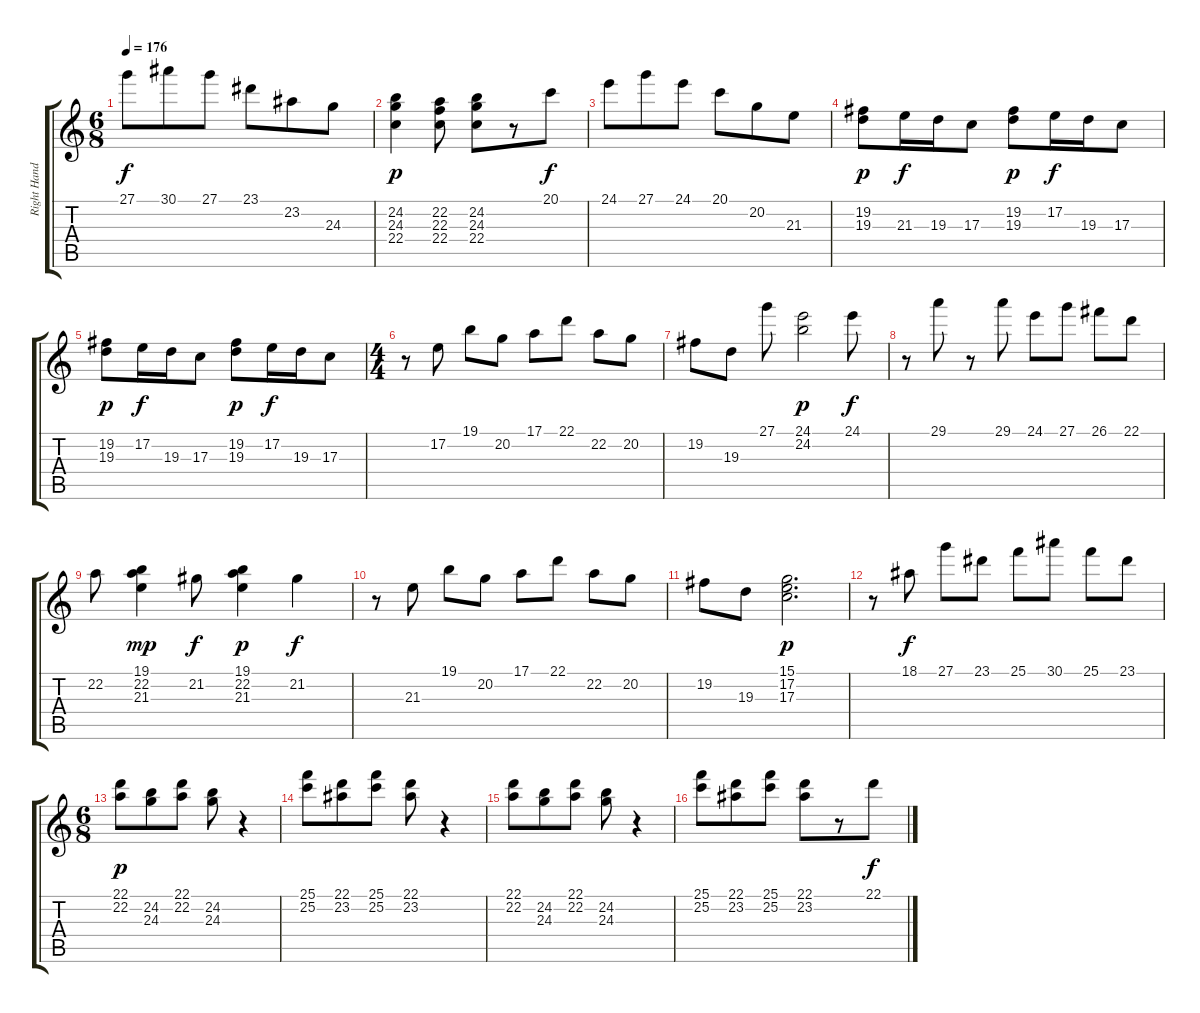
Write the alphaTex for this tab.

\track ("Right Hand" "Right Hand") {instrument percussiveorgan}
\staff {score tabs}
\tuning (E4 B3 G3 D3 A2 E2) {hide}
\ts (6 8)
\tempo 176
\clef g2
\ks c
27.1.8{dy f} 30.1.8 27.1.8 23.1.8 23.2.8 24.3.8 |
(24.2 24.3 22.4).4{dy p} (22.2 22.3 22.4).8 (24.2 24.3 22.4).8 r.8 20.1.8{dy f} |
24.1.8 27.1.8 24.1.8 20.1.8 20.2.8 21.3.8 |
(19.2 19.3).8{dy p} 21.3.16{dy f} 19.3.16 17.3.8 (19.2 19.3).8{dy p} 17.2.16{dy f} 19.3.16 17.3.8 |
(19.2 19.3).8{dy p} 17.2.16{dy f} 19.3.16 17.3.8 (19.2 19.3).8{dy p} 17.2.16{dy f} 19.3.16 17.3.8 |
\ts (4 4)
r.8 17.2.8 19.1.8 20.2.8 17.1.8 22.1.8 22.2.8 20.2.8 |
19.2.8 19.3.8 27.1.8 (24.1 24.2).2{dy p} 24.1.8{dy f} |
r.8 29.1.8 r.8 29.1.8 24.1.8 27.1.8 26.1.8 22.1.8 |
22.2.8 (19.1 22.2 21.3).4{dy mp} 21.2.8{dy f} (19.1 22.2 21.3).4{dy p} 21.2.4{dy f} |
r.8 21.3.8 19.1.8 20.2.8 17.1.8 22.1.8 22.2.8 20.2.8 |
19.2.8 19.3.8 (15.1 17.2 17.3).2{d dy p} |
r.8 18.1.8{dy f} 27.1.8 23.1.8 25.1.8 30.1.8 25.1.8 23.1.8 |
\ts (6 8)
(22.1 22.2).8{dy p} (24.2 24.3).8 (22.1 22.2).8 (24.2 24.3).8 r.4 |
(25.1 25.2).8 (22.1 23.2).8 (25.1 25.2).8 (22.1 23.2).8 r.4 |
(22.1 22.2).8 (24.2 24.3).8 (22.1 22.2).8 (24.2 24.3).8 r.4 |
(25.1 25.2).8 (22.1 23.2).8 (25.1 25.2).8 (22.1 23.2).8 r.8 22.1.8{dy f}
